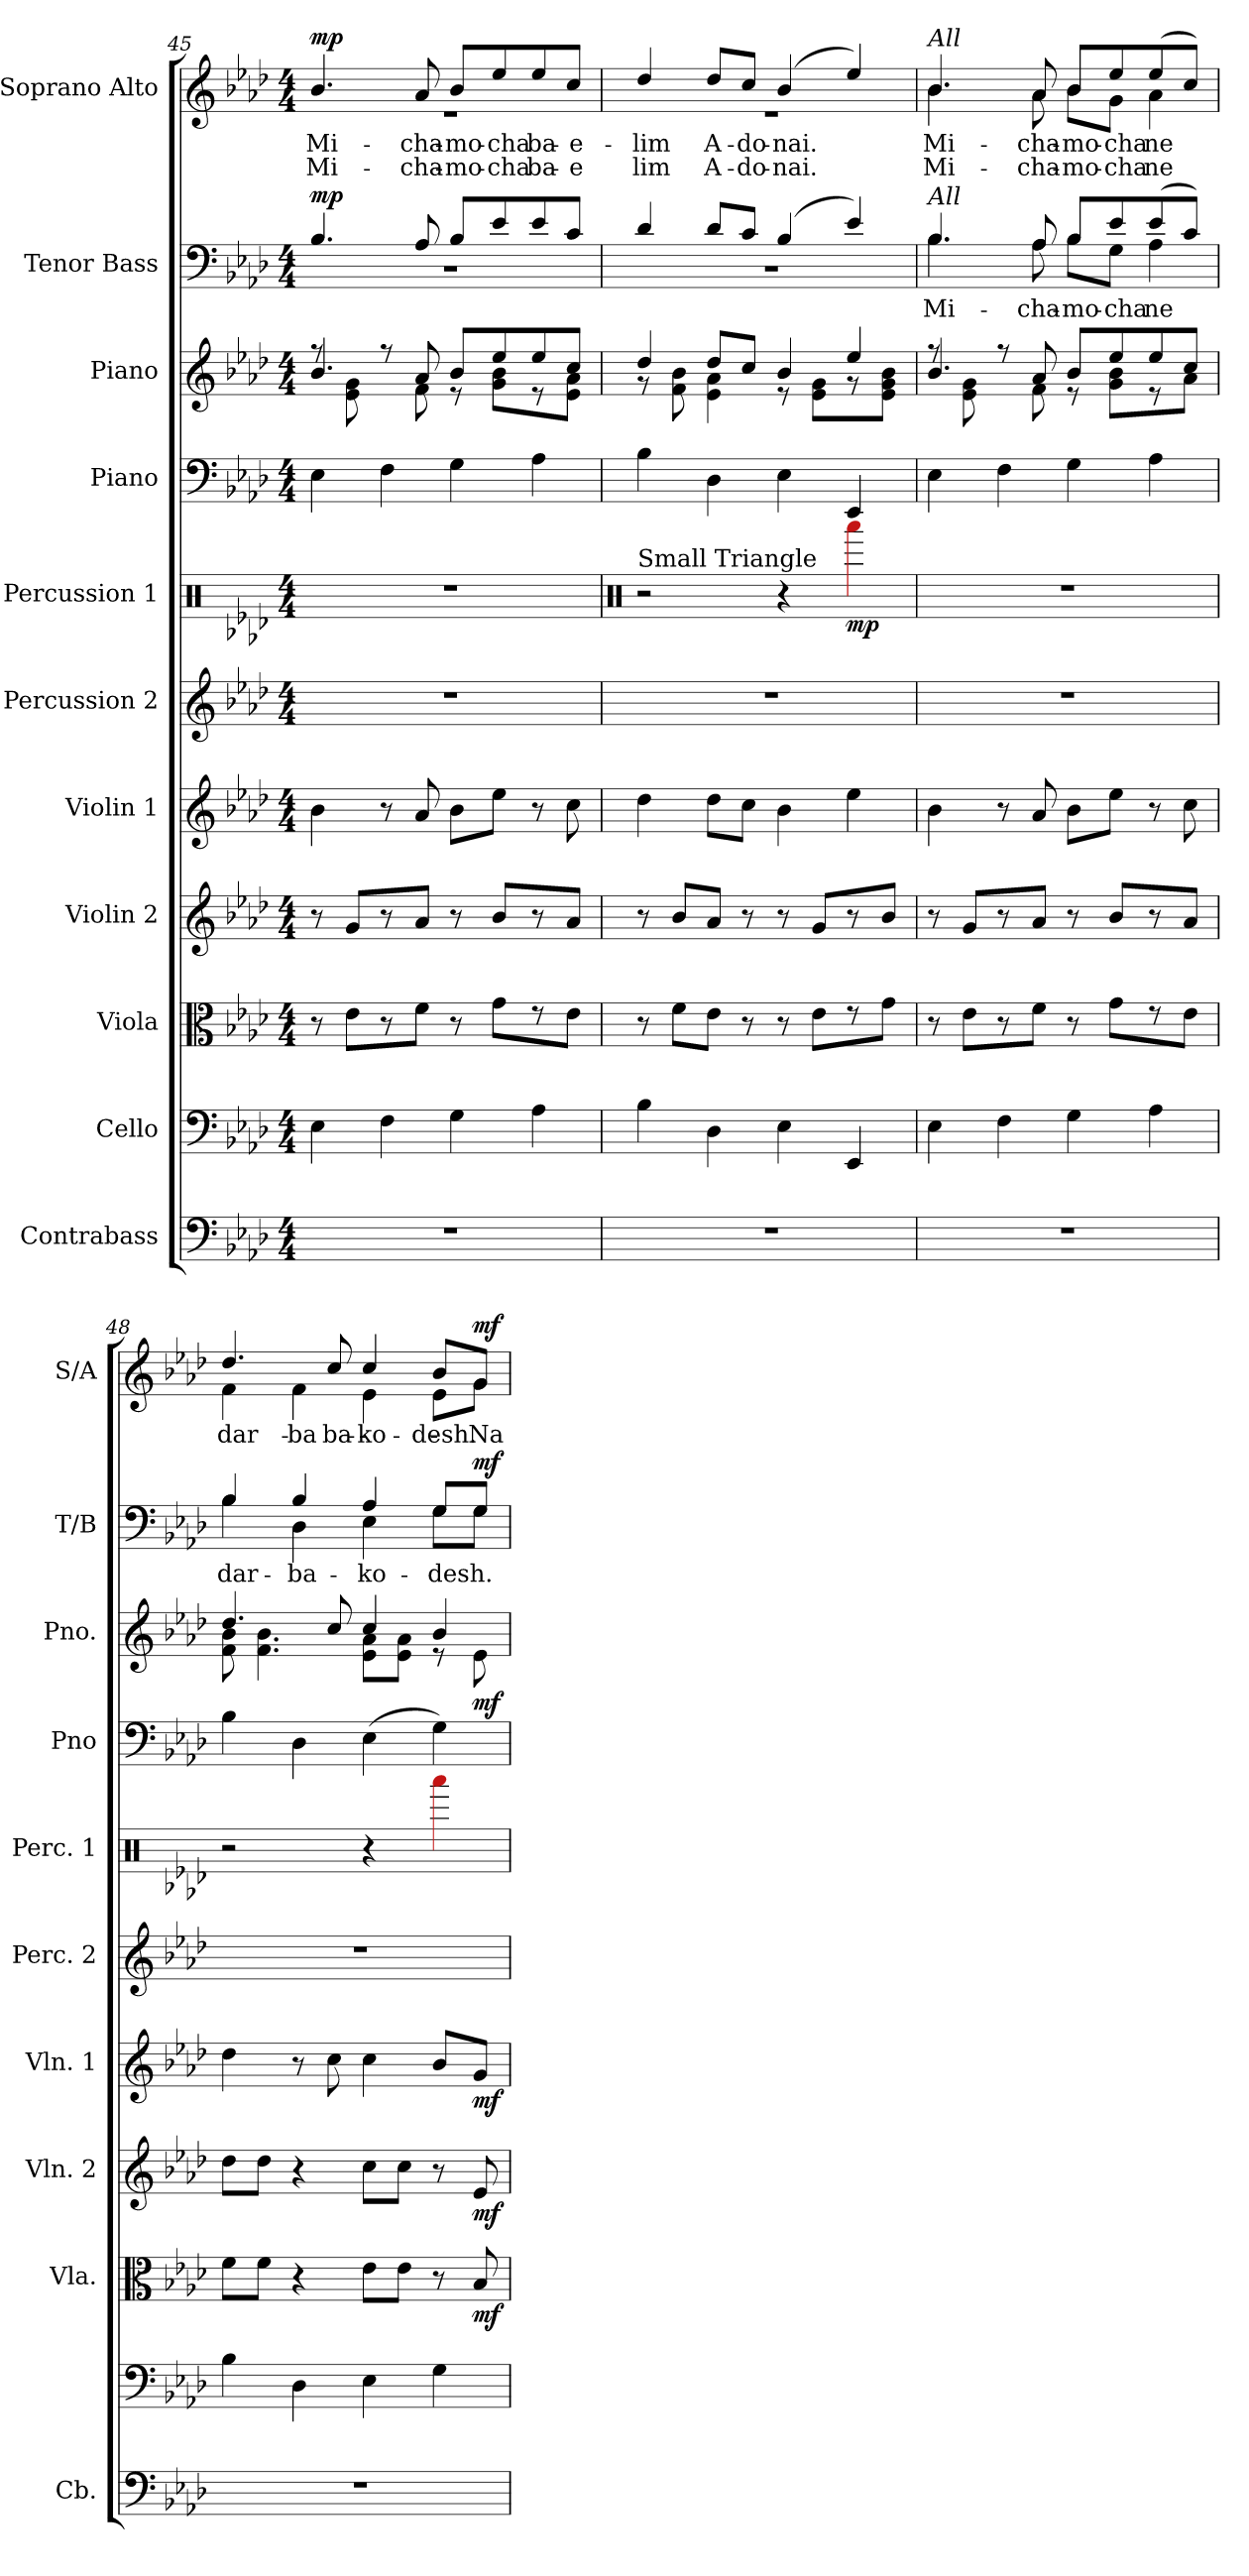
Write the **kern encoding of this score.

**kern	**kern	**kern	**dynam	**kern	**dynam	**kern	**dynam	**kern	**kern	**dynam	**kern	**kern	**dynam	**kern	**text	**dynam	**kern	**text	**text	**dynam
*part11	*part10	*part9	*part9	*part8	*part8	*part7	*part7	*part6	*part5	*part5	*part4	*part3	*part3	*part2	*part2	*part2	*part1	*part1	*part1	*part1
*staff11	*staff10	*staff9	*staff9	*staff8	*staff8	*staff7	*staff7	*staff6	*staff5	*staff5	*staff4	*staff3	*staff3	*staff2	*staff2	*staff2	*staff1	*staff1	*staff1	*staff1
*I"Contrabass	*I"Cello	*I"Viola	*	*I"Violin 2	*	*I"Violin 1	*	*I"Percussion 2	*I"Percussion 1	*	*I"Piano	*I"Piano	*	*I"Tenor Bass	*	*	*I"Soprano Alto	*	*	*
*I'Cb.	*	*I'Vla.	*	*I'Vln. 2	*	*I'Vln. 1	*	*I'Perc. 2	*I'Perc. 1	*	*I'Pno	*I'Pno.	*	*I'T/B	*	*	*I'S/A	*	*	*
!!LO:PB:g=z
*clefF4	*clefF4	*clefC3	*	*clefG2	*	*clefG2	*	*clefG2	*clefX	*	*clefF4	*clefG2	*	*clefF4	*	*	*clefG2	*	*	*
*ITrd7c12	*	*	*	*	*	*	*	*	*ITrd-14c-24	*	*	*	*	*	*	*	*	*	*	*
*k[b-e-a-d-]	*k[b-e-a-d-]	*k[b-e-a-d-]	*	*k[b-e-a-d-]	*	*k[b-e-a-d-]	*	*k[b-e-a-d-]	*k[b-e-a-d-]	*	*k[b-e-a-d-]	*k[b-e-a-d-]	*	*k[b-e-a-d-]	*	*	*k[b-e-a-d-]	*	*	*
*M4/4	*M4/4	*M4/4	*	*M4/4	*	*M4/4	*	*M4/4	*M4/4	*	*M4/4	*M4/4	*	*M4/4	*	*	*M4/4	*	*	*
=45	=45	=45	=45	=45	=45	=45	=45	=45	=45	=45	=45	=45	=45	=45	=45	=45	=45	=45	=45	=45
*	*	*	*	*	*	*	*	*	*	*	*	*^	*	*^	*	*	*	*	*	*
*	*	*	*	*	*	*	*	*	*	*	*	*	*^	*	*	*	*	*	*	*	*	*
!	!	!	!	!	!	!	!	!	!	!	!	!	!	!	!	!	!	!	!	!LO:TX:a:B:t=Allegretto (	!	!	!
!	!	!	!	!	!	!	!	!	!	!	!	!	!	!	!	!	!	!	!	!LO:TX:a:B:t=ca. 92)	!	!	!
!	!	!	!	!	!	!	!	!	!	!	!	!	!	!	!	!	!	!	!	!LO:TX:b:B:t=Allegretto (	!	!	!
!	!	!	!	!	!	!	!	!	!	!	!	!	!	!	!	!	!	!	!	!LO:TX:b:B:t=ca. 92)	!	!	!
!	!	!	!	!	!	!	!	!	!	!	!	!	!	!	!	!	!	!	!LO:DY:a	!	!LO:LY:a	!LO:LY:b	!LO:DY:a
*	*	*	*	*	*	*	*	*	*	*	*	*	*	*	*	*	*	*	*	*^	*	*	*
1r	4E-\	8r	.	8r	.	4b-\	.	1r	1r	.	4E-\	4ryy	8r	4.b-/	.	4.B-/	1r	.	mp	4.b-/	1r	Mi-	Mi-	mp
.	.	8e-\L	.	8g/L	.	.	.	.	.	.	.	.	8e-\ 8g\	.	.	.	.	.	.	.	.	.	.	.
.	4F\	8r	.	8r	.	8r	.	.	.	.	4F\	8r	8ryy	.	.	.	.	.	.	.	.	.	.	.
!	!	!	!	!	!	!	!	!	!	!	!	!	!	!	!	!	!	!	!	!	!	!LO:LY:a	!LO:LY:b	!
.	.	8f\J	.	8a-/J	.	8a-/	.	.	.	.	.	8a-/	8f\	2ryy	.	8A-/	.	.	.	8a-/	.	-cha-	-cha-	.
!	!	!	!	!	!	!	!	!	!	!	!	!	!	!	!	!	!	!	!	!	!	!LO:LY:a	!LO:LY:b	!
.	4G\	8r	.	8r	.	8b-\L	.	.	.	.	4G\	8b-/L	8r	.	.	8B-/L	.	.	.	8b-/L	.	-mo-	-mo-	.
!	!	!	!	!	!	!	!	!	!	!	!	!	!	!	!	!	!	!	!	!	!	!LO:LY:a	!LO:LY:b	!
.	.	8g\L	.	8b-/L	.	8ee-\J	.	.	.	.	.	8ee-/	8g\ 8b-\L	.	.	8e-/	.	.	.	8ee-/	.	-cha	-cha	.
!	!	!	!	!	!	!	!	!	!	!	!	!	!	!	!	!	!	!	!	!	!	!LO:LY:a	!LO:LY:b	!
.	4A-\	8r	.	8r	.	8r	.	.	.	.	4A-\	8ee-/	8r	.	.	8e-/	.	.	.	8ee-/	.	ba-	ba-	.
!	!	!	!	!	!	!	!	!	!	!	!	!	!	!	!	!	!	!	!	!	!	!LO:LY:a	!LO:LY:b	!
.	.	8e-\J	.	8a-/J	.	8cc\	.	.	.	.	.	8cc/J	8e-\ 8a-\J	8ryy	.	8c/J	.	.	.	8cc/J	.	-e-	-e	.
*	*	*	*	*	*	*	*	*	*	*	*	*v	*v	*v	*	*	*	*	*	*	*	*	*	*
=46	=46	=46	=46	=46	=46	=46	=46	=46	=46	=46	=46	=46	=46	=46	=46	=46	=46	=46	=46	=46	=46	=46
*	*	*	*	*	*	*	*	*	*clefX	*	*	*	*	*	*	*	*	*	*	*	*	*
*	*	*	*	*	*	*	*	*	*	*	*	*^	*	*	*	*	*	*	*	*	*	*
*	*	*	*	*	*	*	*	*	*	*	*	*	*^	*	*	*	*	*	*	*	*	*	*
!	!	!	!	!	!	!	!	!	!LO:TX:a:t=Small Triangle	!	!	!	!	!	!	!	!	!	!	!	!	!	!	!
!	!	!	!	!	!	!	!	!	!	!	!	!	!	!	!	!	!	!	!	!	!	!LO:LY:a	!LO:LY:b	!
*	*	*	*	*	*	*	*	*	*	*	*	*	*v	*v	*	*	*	*	*	*	*	*	*	*
1r	4B-\	8r	.	8r	.	4dd-\	.	1r	2r	.	4B-\	4dd-/	8r	.	4d-/	1r	.	.	4dd-/	1r	-lim	lim	.
.	.	8f\L	.	8b-/L	.	.	.	.	.	.	.	.	8f\ 8b-\	.	.	.	.	.	.	.	.	.	.
!	!	!	!	!	!	!	!	!	!	!	!	!	!	!	!	!	!	!	!	!	!LO:LY:a	!LO:LY:b	!
.	4D-\	8e-\J	.	8a-/J	.	8dd-\L	.	.	.	.	4D-\	8dd-/L	4e-\ 4a-\	.	8d-/L	.	.	.	8dd-/L	.	A-	A-	.
!	!	!	!	!	!	!	!	!	!	!	!	!	!	!	!	!	!	!	!	!	!LO:LY:a	!LO:LY:b	!
.	.	8r	.	8r	.	8cc\J	.	.	.	.	.	8cc/J	.	.	8c/J	.	.	.	8cc/J	.	-do-	-do-	.
!	!	!	!	!	!	!	!	!	!	!	!	!	!	!	!	!	!	!	!	!	!LO:LY:a	!LO:LY:b	!
.	4E-\	8r	.	8r	.	4b-\	.	.	4r	.	4E-\	4b-/	8r	.	(4B-/	.	.	.	(4b-/	.	-nai.	-nai.	.
.	.	8e-\L	.	8g/L	.	.	.	.	.	.	.	.	8e-\ 8g\L	.	.	.	.	.	.	.	.	.	.
!	!	!	!	!	!	!	!	!	!	!LO:DY:b	!	!	!	!	!	!	!	!	!	!	!	!	!
.	4EE-/	8r	.	8r	.	4ee-\	.	.	(4aaan\	mp	4EE-/	4ee-/	8r	.	4e-/)	.	.	.	4ee-/)	.	.	.	.
.	.	8g\J	.	8b-/J	.	.	.	.	.	.	.	.	8e-\ 8g\ 8b-\J	.	.	.	.	.	.	.	.	.	.
=47	=47	=47	=47	=47	=47	=47	=47	=47	=47	=47	=47	=47	=47	=47	=47	=47	=47	=47	=47	=47	=47	=47	=47
*	*	*	*	*	*	*	*	*	*	*	*	*	*^	*	*	*	*	*	*	*	*	*	*
!	!	!	!	!	!	!	!	!	!	!	!	!	!	!	!	!	!	!	!	!LO:TX:a:i:t=All	!	!	!	!
!	!	!	!	!	!	!	!	!	!	!	!	!	!	!	!	!LO:TX:a:i:t=All	!	!	!	!	!	!	!	!
!	!	!	!	!	!	!	!	!	!	!	!	!	!	!	!	!	!	!LO:LY:b	!	!	!	!LO:LY:a	!LO:LY:b	!
1r	4E-\	8r	.	8r	.	4b-\	.	1r	1r)	.	4E-\	4ryy	8r	4.b-/	.	4.B-/	4.B-\	Mi-	.	4.b-/	4.b-\	Mi-	Mi-	.
.	.	8e-\L	.	8g/L	.	.	.	.	.	.	.	.	8e-\ 8g\	.	.	.	.	.	.	.	.	.	.	.
.	4F\	8r	.	8r	.	8r	.	.	.	.	4F\	8r	8ryy	.	.	.	.	.	.	.	.	.	.	.
!	!	!	!	!	!	!	!	!	!	!	!	!	!	!	!	!	!	!LO:LY:b	!	!	!	!LO:LY:a	!LO:LY:b	!
.	.	8f\J	.	8a-/J	.	8a-/	.	.	.	.	.	8a-/	8f\	2ryy	.	8A-/	8A-\	-cha-	.	8a-/	8a-\	-cha-	-cha-	.
!	!	!	!	!	!	!	!	!	!	!	!	!	!	!	!	!	!	!LO:LY:b	!	!	!	!LO:LY:a	!LO:LY:b	!
.	4G\	8r	.	8r	.	8b-\L	.	.	.	.	4G\	8b-/L	8r	.	.	8B-/L	8B-\L	-mo-	.	8b-/L	8b-\L	-mo-	-mo-	.
!	!	!	!	!	!	!	!	!	!	!	!	!	!	!	!	!	!	!LO:LY:b	!	!	!	!LO:LY:a	!LO:LY:b	!
.	.	8g\L	.	8b-/L	.	8ee-\J	.	.	.	.	.	8ee-/	8g\ 8b-\L	.	.	8e-/	8G\J	-cha	.	8ee-/	8g\J	-cha	-cha	.
!	!	!	!	!	!	!	!	!	!	!	!	!	!	!	!	!	!	!LO:LY:b	!	!	!	!LO:LY:a	!LO:LY:b	!
.	4A-\	8r	.	8r	.	8r	.	.	.	.	4A-\	8ee-/	8r	.	.	(8e-/	4A-\	ne	.	(8ee-/	4a-\	ne	ne	.
.	.	8e-\J	.	8a-/J	.	8cc\	.	.	.	.	.	8cc/J	8a-\J	8ryy	.	8c/J)	.	.	.	8cc/J)	.	.	.	.
=48	=48	=48	=48	=48	=48	=48	=48	=48	=48	=48	=48	=48	=48	=48	=48	=48	=48	=48	=48	=48	=48	=48	=48	=48
!	!	!	!	!	!	!	!	!	!	!	!	!	!	!	!	!	!	!LO:LY:b	!	!	!	!LO:LY:a	!	!
!	!	!	!	!	!	!	!	!	!	!	!	!	!	!	!	!	!	!	!	!	!	!LO:LY:b	!	!
*	*	*	*	*	*	*	*	*	*	*	*	*	*v	*v	*	*	*	*	*	*	*	*	*	*
1r	4B-\	8f\L	.	8dd-\L	.	4dd-\	.	1r	2r	.	4B-\	4.dd-/	8f\ 8b-\	.	4B-/	4B-\	dar-	.	4.dd-/	4f\	dar-	.	.
.	.	8f\J	.	8dd-\J	.	.	.	.	.	.	.	.	4.f\ 4.b-\	.	.	.	.	.	.	.	.	.	.
!	!	!	!	!	!	!	!	!	!	!	!	!	!	!	!	!	!LO:LY:b	!	!	!	!LO:LY:b	!	!
.	4D-\	4r	.	4r	.	8r	.	.	.	.	4D-\	.	.	.	4B-/	4D-\	-ba-	.	.	4f\	-ba-	.	.
!	!	!	!	!	!	!	!	!	!	!	!	!	!	!	!	!	!	!	!	!	!LO:LY:a	!	!
.	.	.	.	.	.	8cc\	.	.	.	.	.	8cc/	.	.	.	.	.	.	8cc/	.	-ba-	.	.
!	!	!	!	!	!	!	!	!	!	!	!	!	!	!	!	!	!LO:LY:b	!	!	!	!LO:LY:a	!	!
!	!	!	!	!	!	!	!	!	!	!	!	!	!	!	!	!	!	!	!	!	!LO:LY:b	!	!
.	4E-\	8e-\L	.	8cc\L	.	4cc\	.	.	4r	.	(4E-\	4cc/	8e-\ 8a-\L	.	4A-/	4E-\	-ko-	.	4cc/	4e-\	-ko-	.	.
.	.	8e-\J	.	8cc\J	.	.	.	.	.	.	.	.	8e-\ 8a-\J	.	.	.	.	.	.	.	.	.	.
!	!	!	!	!	!	!	!	!	!	!	!	!	!	!	!	!	!LO:LY:b	!	!	!	!LO:LY:a	!	!
!	!	!	!	!	!	!	!	!	!	!	!	!	!	!	!	!	!	!	!	!	!LO:LY:b	!	!
.	4G\	8r	.	8r	.	8b-/L	.	.	4aaan\	.	4G\)	4b-/	8r	.	8G/L	8G\L	-desh.	.	8b-/L	8e-\L	-desh.	.	.
!	!	!	!LO:DY:b	!	!LO:DY:b	!	!LO:DY:b	!	!	!	!	!	!	!LO:DY:b	!	!	!	!LO:DY:a	!	!	!LO:LY:b	!	!LO:DY:a
.	.	8B-/	mf	8e-/	mf	8g/J	mf	.	.	.	.	.	8e-\	mf	8G/J	8G\J	.	mf	8g/J	8g\J	Na-	.	mf
*	*	*	*	*	*	*	*	*	*	*	*	*v	*v	*	*	*	*	*	*v	*v	*	*	*
*	*	*	*	*	*	*	*	*	*	*	*	*	*	*v	*v	*	*	*	*	*	*
=	=	=	=	=	=	=	=	=	=	=	=	=	=	=	=	=	=	=	=	=
*-	*-	*-	*-	*-	*-	*-	*-	*-	*-	*-	*-	*-	*-	*-	*-	*-	*-	*-	*-	*-
